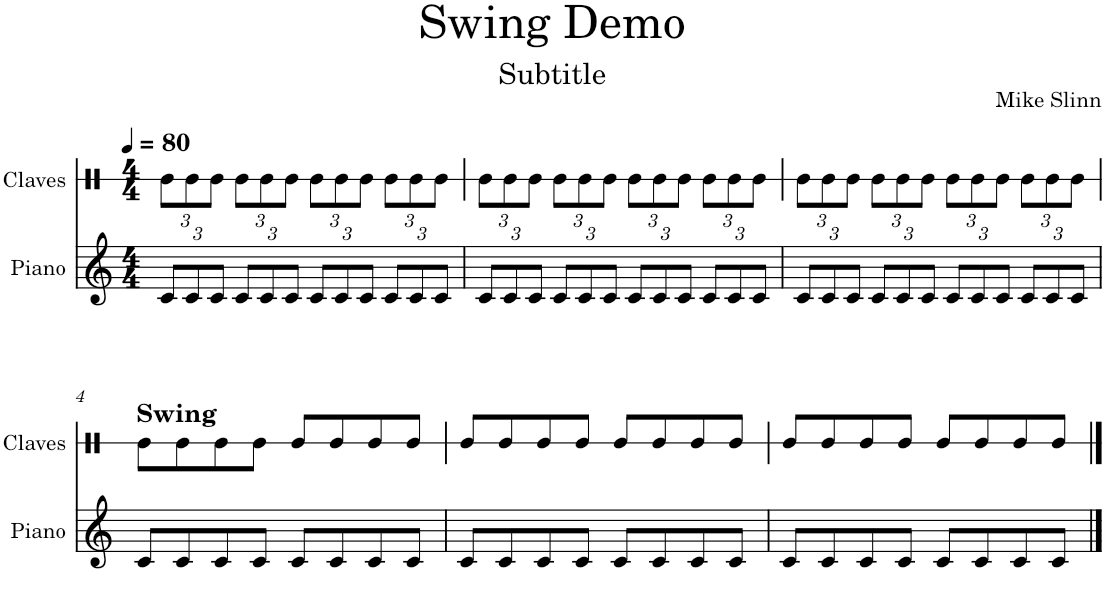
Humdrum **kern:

**kern	**kern
*part2	*part1
*staff2	*staff1
*I"Piano	*I"Claves
*I'Piano	*I'Claves
*	*stria1
*clefG2	*clefX
*k[]	*k[]
*M4/4	*M4/4
*MM80	*MM80
*Xbrackettup	*Xbrackettup
=1	=1
12c/L	12Re\L
12c/	12Re\
12c/J	12Re\J
12c/L	12Re\L
12c/	12Re\
12c/J	12Re\J
12c/L	12Re\L
12c/	12Re\
12c/J	12Re\J
12c/L	12Re\L
12c/	12Re\
12c/J	12Re\J
=2	=2
12c/L	12Re\L
12c/	12Re\
12c/J	12Re\J
12c/L	12Re\L
12c/	12Re\
12c/J	12Re\J
12c/L	12Re\L
12c/	12Re\
12c/J	12Re\J
12c/L	12Re\L
12c/	12Re\
12c/J	12Re\J
=3	=3
12c/L	12Re\L
12c/	12Re\
12c/J	12Re\J
12c/L	12Re\L
12c/	12Re\
12c/J	12Re\J
12c/L	12Re\L
12c/	12Re\
12c/J	12Re\J
12c/L	12Re\L
12c/	12Re\
12c/J	12Re\J
!!LO:LB:g=z
=4	=4
!	!LO:TX:a:B:t=Swing
8c/L	8Re\L
8c/	8Re\
8c/	8Re\
8c/J	8Re\J
8c/L	8Re/L
8c/	8Re/
8c/	8Re/
8c/J	8Re/J
=5	=5
8c/L	8Re/L
8c/	8Re/
8c/	8Re/
8c/J	8Re/J
8c/L	8Re/L
8c/	8Re/
8c/	8Re/
8c/J	8Re/J
=6	=6
8c/L	8Re/L
8c/	8Re/
8c/	8Re/
8c/J	8Re/J
8c/L	8Re/L
8c/	8Re/
8c/	8Re/
8c/J	8Re/J
==	==
*-	*-
